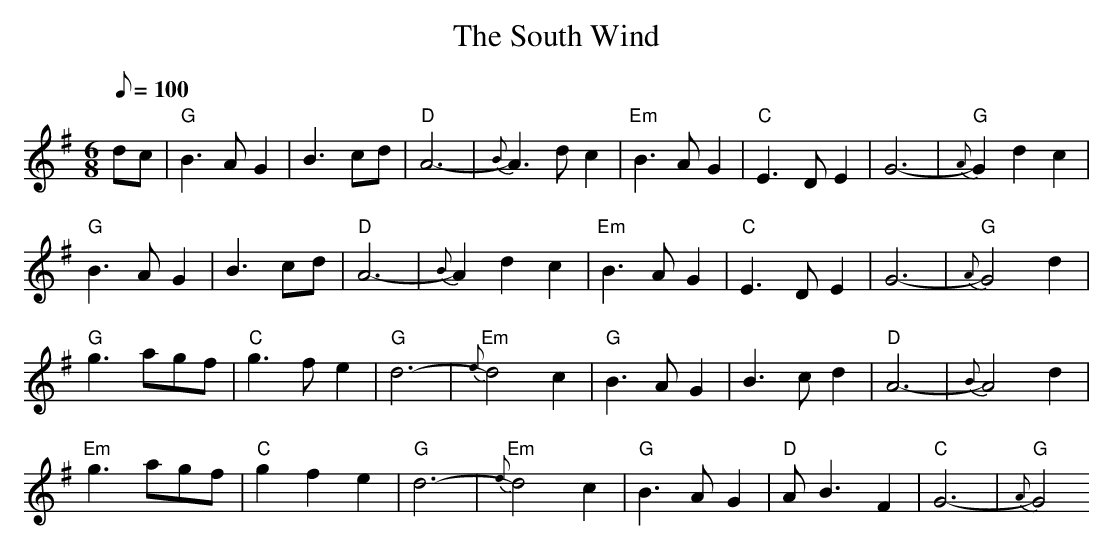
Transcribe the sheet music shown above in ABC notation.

X:1
T:South Wind, The
M:6/8
L:1/8
Q:100
K:G
dc|"G"B3AG2|B3cd|"D"A6-|{B}A3dc2|"Em"B3AG2|"C"E3DE2|G6-|{A}"G"G2d2c2|
"G"B3AG2|B3cd|"D"A6-|{B}A2d2c2|"Em"B3AG2|"C"E3DE2|G6-|{A}"G"G4d2|
"G"g3agf|"C"g3fe2|"G"d6-|{e}"Em"d4c2|"G"B3AG2|B3cd2|"D"A6-|{B}A4d2|
"Em"g3agf|"C"g2f2e2|"G"d6-|{e}"Em"d4c2|"G"B3AG2|"D"AB3F2|"C"G6-|{A}"G"G4
|
